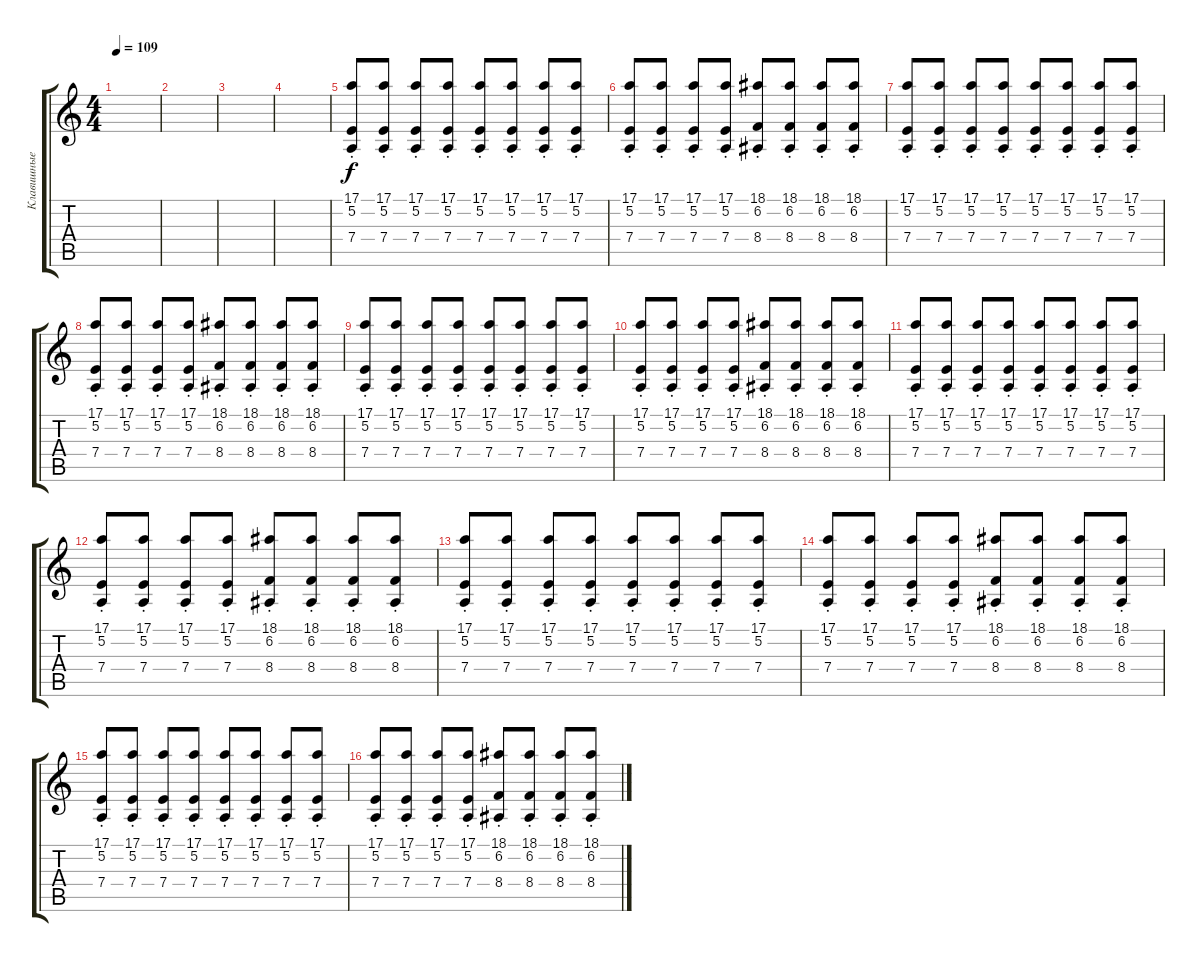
\track ("Клавишные" "Клавишные") {instrument synthbrass1}
\staff {score tabs}
\tuning (E4 B3 G3 D3 A2 E2) {hide}
\ts (4 4)
\tempo 109
\clef g2
\ks c
|
|
|
|
(17.1{st} 5.2{st} 7.4{st}).8 (17.1{st} 5.2{st} 7.4{st}).8 (17.1{st} 5.2{st} 7.4{st}).8 (17.1{st} 5.2{st} 7.4{st}).8 (17.1{st} 5.2{st} 7.4{st}).8 (17.1{st} 5.2{st} 7.4{st}).8 (17.1{st} 5.2{st} 7.4{st}).8 (17.1{st} 5.2{st} 7.4{st}).8 |
(17.1{st} 5.2{st} 7.4{st}).8 (17.1{st} 5.2{st} 7.4{st}).8 (17.1{st} 5.2{st} 7.4{st}).8 (17.1{st} 5.2{st} 7.4{st}).8 (18.1{st} 6.2{st} 8.4{st}).8 (18.1{st} 6.2{st} 8.4{st}).8 (18.1{st} 6.2{st} 8.4{st}).8 (18.1{st} 6.2{st} 8.4{st}).8 |
(17.1{st} 5.2{st} 7.4{st}).8 (17.1{st} 5.2{st} 7.4{st}).8 (17.1{st} 5.2{st} 7.4{st}).8 (17.1{st} 5.2{st} 7.4{st}).8 (17.1{st} 5.2{st} 7.4{st}).8 (17.1{st} 5.2{st} 7.4{st}).8 (17.1{st} 5.2{st} 7.4{st}).8 (17.1{st} 5.2{st} 7.4{st}).8 |
(17.1{st} 5.2{st} 7.4{st}).8 (17.1{st} 5.2{st} 7.4{st}).8 (17.1{st} 5.2{st} 7.4{st}).8 (17.1{st} 5.2{st} 7.4{st}).8 (18.1{st} 6.2{st} 8.4{st}).8 (18.1{st} 6.2{st} 8.4{st}).8 (18.1{st} 6.2{st} 8.4{st}).8 (18.1{st} 6.2{st} 8.4{st}).8 |
(17.1{st} 5.2{st} 7.4{st}).8 (17.1{st} 5.2{st} 7.4{st}).8 (17.1{st} 5.2{st} 7.4{st}).8 (17.1{st} 5.2{st} 7.4{st}).8 (17.1{st} 5.2{st} 7.4{st}).8 (17.1{st} 5.2{st} 7.4{st}).8 (17.1{st} 5.2{st} 7.4{st}).8 (17.1{st} 5.2{st} 7.4{st}).8 |
(17.1{st} 5.2{st} 7.4{st}).8 (17.1{st} 5.2{st} 7.4{st}).8 (17.1{st} 5.2{st} 7.4{st}).8 (17.1{st} 5.2{st} 7.4{st}).8 (18.1{st} 6.2{st} 8.4{st}).8 (18.1{st} 6.2{st} 8.4{st}).8 (18.1{st} 6.2{st} 8.4{st}).8 (18.1{st} 6.2{st} 8.4{st}).8 |
(17.1{st} 5.2{st} 7.4{st}).8 (17.1{st} 5.2{st} 7.4{st}).8 (17.1{st} 5.2{st} 7.4{st}).8 (17.1{st} 5.2{st} 7.4{st}).8 (17.1{st} 5.2{st} 7.4{st}).8 (17.1{st} 5.2{st} 7.4{st}).8 (17.1{st} 5.2{st} 7.4{st}).8 (17.1{st} 5.2{st} 7.4{st}).8 |
(17.1{st} 5.2{st} 7.4{st}).8 (17.1{st} 5.2{st} 7.4{st}).8 (17.1{st} 5.2{st} 7.4{st}).8 (17.1{st} 5.2{st} 7.4{st}).8 (18.1{st} 6.2{st} 8.4{st}).8 (18.1{st} 6.2{st} 8.4{st}).8 (18.1{st} 6.2{st} 8.4{st}).8 (18.1{st} 6.2{st} 8.4{st}).8 |
(17.1{st} 5.2{st} 7.4{st}).8 (17.1{st} 5.2{st} 7.4{st}).8 (17.1{st} 5.2{st} 7.4{st}).8 (17.1{st} 5.2{st} 7.4{st}).8 (17.1{st} 5.2{st} 7.4{st}).8 (17.1{st} 5.2{st} 7.4{st}).8 (17.1{st} 5.2{st} 7.4{st}).8 (17.1{st} 5.2{st} 7.4{st}).8 |
(17.1{st} 5.2{st} 7.4{st}).8 (17.1{st} 5.2{st} 7.4{st}).8 (17.1{st} 5.2{st} 7.4{st}).8 (17.1{st} 5.2{st} 7.4{st}).8 (18.1{st} 6.2{st} 8.4{st}).8 (18.1{st} 6.2{st} 8.4{st}).8 (18.1{st} 6.2{st} 8.4{st}).8 (18.1{st} 6.2{st} 8.4{st}).8 |
(17.1{st} 5.2{st} 7.4{st}).8 (17.1{st} 5.2{st} 7.4{st}).8 (17.1{st} 5.2{st} 7.4{st}).8 (17.1{st} 5.2{st} 7.4{st}).8 (17.1{st} 5.2{st} 7.4{st}).8 (17.1{st} 5.2{st} 7.4{st}).8 (17.1{st} 5.2{st} 7.4{st}).8 (17.1{st} 5.2{st} 7.4{st}).8 |
(17.1{st} 5.2{st} 7.4{st}).8 (17.1{st} 5.2{st} 7.4{st}).8 (17.1{st} 5.2{st} 7.4{st}).8 (17.1{st} 5.2{st} 7.4{st}).8 (18.1{st} 6.2{st} 8.4{st}).8 (18.1{st} 6.2{st} 8.4{st}).8 (18.1{st} 6.2{st} 8.4{st}).8 (18.1{st} 6.2{st} 8.4{st}).8
